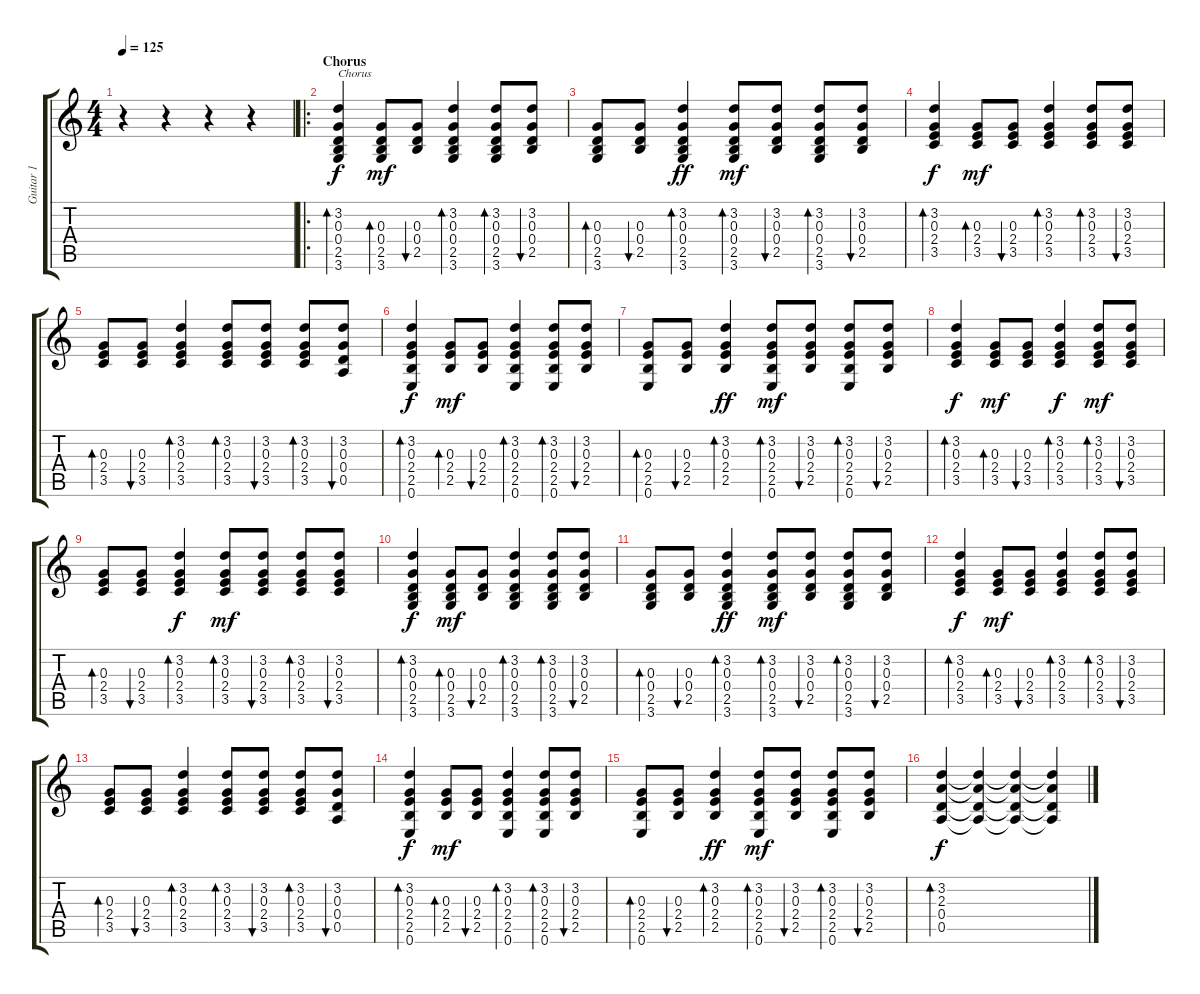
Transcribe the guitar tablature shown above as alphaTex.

\track ("Guitar 1" "Guitar 1") {instrument acousticguitarsteel}
\staff {score tabs}
\tuning (E4 B3 G3 D3 A2 E2) {hide}
\ts (4 4)
\tempo 125
\clef g2
\ks c
r.4{dy f} r.4 r.4 r.4 |
\ro
\section ("" "Chorus")
(3.2 0.3 0.4 2.5 3.6).4{bd 30 txt "Chorus"} (0.3 0.4 2.5 3.6).8{bd 30 dy mf} (0.3 0.4 2.5).8{bu 30} (3.2 0.3 0.4 2.5 3.6).4{bd 60} (3.2 0.3 0.4 2.5 3.6).8{bd 30} (3.2 0.3 0.4 2.5).8{bu 30} |
(0.3 0.4 2.5 3.6).8{bd 30} (0.3 0.4 2.5).8{bu 30} (3.2 0.3 0.4 2.5 3.6).4{bd 60 dy ff} (3.2 0.3 0.4 2.5 3.6).8{bd 30 dy mf} (3.2 0.3 0.4 2.5).8{bu 30} (3.2 0.3 0.4 2.5 3.6).8{bd 30} (3.2 0.3 0.4 2.5).8{bu 30} |
(3.2 0.3 2.4 3.5).4{bd 30 dy f} (0.3 2.4 3.5).8{bd 60 dy mf} (0.3 2.4 3.5).8{bu 60} (3.2 0.3 2.4 3.5).4{bd 60} (3.2 0.3 2.4 3.5).8{bd 60} (3.2 0.3 2.4 3.5).8{bu 60} |
(0.3 2.4 3.5).8{bd 60} (0.3 2.4 3.5).8{bu 60} (3.2 0.3 2.4 3.5).4{bd 60} (3.2 0.3 2.4 3.5).8{bd 30} (3.2 0.3 2.4 3.5).8{bu 30} (3.2 0.3 2.4 3.5).8{bd 30} (3.2 0.3 0.4 0.5).8{bu 30} |
(3.2 0.3 2.4 2.5 0.6).4{bd 30 dy f} (0.3 2.4 2.5).8{bd 30 dy mf} (0.3 2.4 2.5).8{bu 30} (3.2 0.3 2.4 2.5 0.6).4{bd 60} (3.2 0.3 2.4 2.5 0.6).8{bd 30} (3.2 0.3 2.4 2.5).8{bu 30} |
(0.3 2.4 2.5 0.6).8{bd 30} (0.3 2.4 2.5).8{bu 30} (3.2 0.3 2.4 2.5).4{bd 60 dy ff} (3.2 0.3 2.4 2.5 0.6).8{bd 30 dy mf} (3.2 0.3 2.4 2.5).8{bu 30} (3.2 0.3 2.4 2.5 0.6).8{bd 30} (3.2 0.3 2.4 2.5).8{bu 30} |
(3.2 0.3 2.4 3.5).4{bd 30 dy f} (0.3 2.4 3.5).8{bd 60 dy mf} (0.3 2.4 3.5).8{bu 60} (3.2 0.3 2.4 3.5).4{bd 60 dy f} (3.2 0.3 2.4 3.5).8{bd 60 dy mf} (3.2 0.3 2.4 3.5).8{bu 60} |
(0.3 2.4 3.5).8{bd 60} (0.3 2.4 3.5).8{bu 60} (3.2 0.3 2.4 3.5).4{bd 60 dy f} (3.2 0.3 2.4 3.5).8{bd 30 dy mf} (3.2 0.3 2.4 3.5).8{bu 30} (3.2 0.3 2.4 3.5).8{bd 30} (3.2 0.3 2.4 3.5).8{bu 30} |
(3.2 0.3 0.4 2.5 3.6).4{bd 30 dy f} (0.3 0.4 2.5 3.6).8{bd 30 dy mf} (0.3 0.4 2.5).8{bu 30} (3.2 0.3 0.4 2.5 3.6).4{bd 60} (3.2 0.3 0.4 2.5 3.6).8{bd 30} (3.2 0.3 0.4 2.5).8{bu 30} |
(0.3 0.4 2.5 3.6).8{bd 30} (0.3 0.4 2.5).8{bu 30} (3.2 0.3 0.4 2.5 3.6).4{bd 60 dy ff} (3.2 0.3 0.4 2.5 3.6).8{bd 30 dy mf} (3.2 0.3 0.4 2.5).8{bu 30} (3.2 0.3 0.4 2.5 3.6).8{bd 30} (3.2 0.3 0.4 2.5).8{bu 30} |
(3.2 0.3 2.4 3.5).4{bd 30 dy f} (0.3 2.4 3.5).8{bd 60 dy mf} (0.3 2.4 3.5).8{bu 60} (3.2 0.3 2.4 3.5).4{bd 60} (3.2 0.3 2.4 3.5).8{bd 60} (3.2 0.3 2.4 3.5).8{bu 60} |
(0.3 2.4 3.5).8{bd 60} (0.3 2.4 3.5).8{bu 60} (3.2 0.3 2.4 3.5).4{bd 60} (3.2 0.3 2.4 3.5).8{bd 30} (3.2 0.3 2.4 3.5).8{bu 30} (3.2 0.3 2.4 3.5).8{bd 30} (3.2 0.3 0.4 0.5).8{bu 30} |
(3.2 0.3 2.4 2.5 0.6).4{bd 30 dy f} (0.3 2.4 2.5).8{bd 30 dy mf} (0.3 2.4 2.5).8{bu 30} (3.2 0.3 2.4 2.5 0.6).4{bd 60} (3.2 0.3 2.4 2.5 0.6).8{bd 30} (3.2 0.3 2.4 2.5).8{bu 30} |
(0.3 2.4 2.5 0.6).8{bd 30} (0.3 2.4 2.5).8{bu 30} (3.2 0.3 2.4 2.5).4{bd 60 dy ff} (3.2 0.3 2.4 2.5 0.6).8{bd 30 dy mf} (3.2 0.3 2.4 2.5).8{bu 30} (3.2 0.3 2.4 2.5 0.6).8{bd 30} (3.2 0.3 2.4 2.5).8{bu 30} |
(3.2 2.3 0.4 0.5).4{bd 60 dy f} (3.2{t} 2.3{t} 0.4{t} 0.5{t}).4 (3.2{t} 2.3{t} 0.4{t} 0.5{t}).4 (3.2{t} 2.3{t} 0.4{t} 0.5{t}).4
